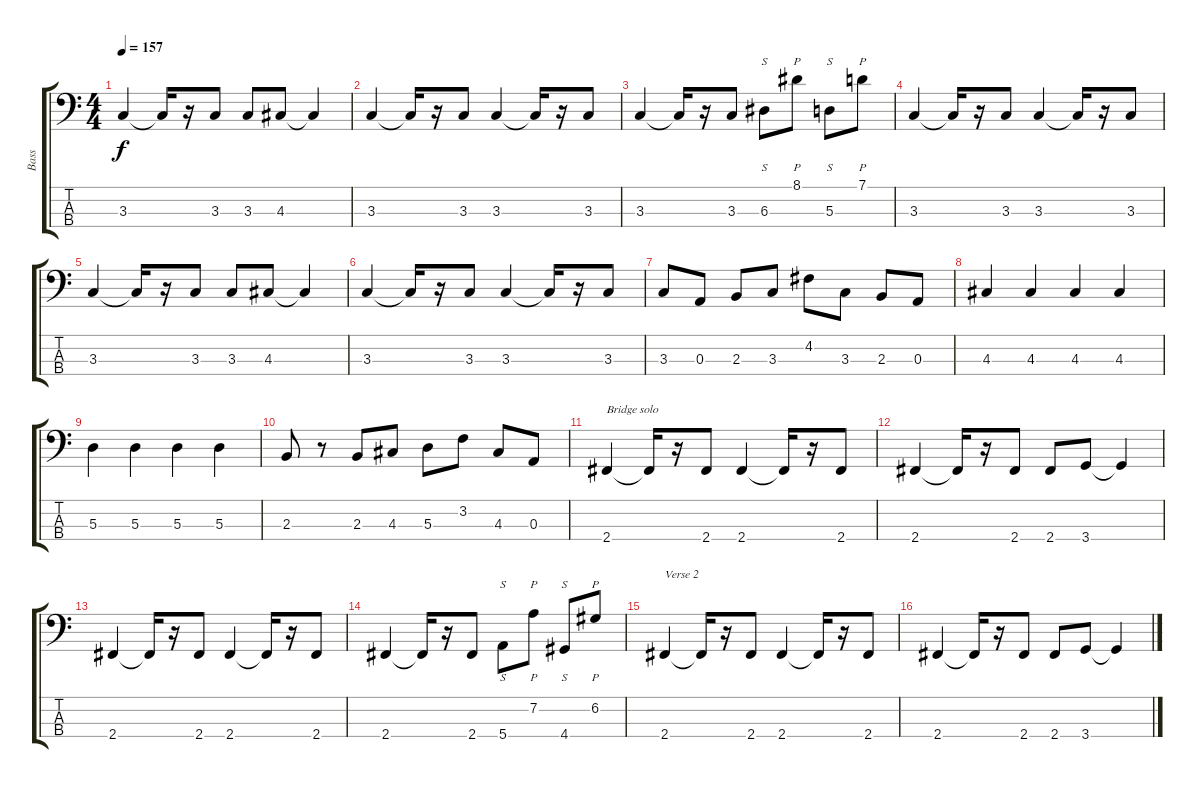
\track ("Bass" "Bass") {instrument electricbassfinger}
\staff {score tabs}
\tuning (G2 D2 A1 E1) {hide}
\ts (4 4)
\tempo 157
\clef f4
\ks c
3.3.4{dy f} 3.3{t}.16 r.16 3.3.8 3.3.8 4.3.8 4.3{t}.4 |
3.3.4 3.3{t}.16 r.16 3.3.8 3.3.4 3.3{t}.16 r.16 3.3.8 |
3.3.4 3.3{t}.16 r.16 3.3.8 6.3.8{s} 8.1.8{p} 5.3.8{s} 7.1.8{p} |
3.3.4 3.3{t}.16 r.16 3.3.8 3.3.4 3.3{t}.16 r.16 3.3.8 |
3.3.4 3.3{t}.16 r.16 3.3.8 3.3.8 4.3.8 4.3{t}.4 |
3.3.4 3.3{t}.16 r.16 3.3.8 3.3.4 3.3{t}.16 r.16 3.3.8 |
3.3.8 0.3.8 2.3.8 3.3.8 4.2.8 3.3.8 2.3.8 0.3.8 |
4.3.4 4.3.4 4.3.4 4.3.4 |
5.3.4 5.3.4 5.3.4 5.3.4 |
2.3.8 r.8 2.3.8 4.3.8 5.3.8 3.2.8 4.3.8 0.3.8 |
2.4.4{txt "Bridge solo"} 2.4{t}.16 r.16 2.4.8 2.4.4 2.4{t}.16 r.16 2.4.8 |
2.4.4 2.4{t}.16 r.16 2.4.8 2.4.8 3.4.8 3.4{t}.4 |
2.4.4 2.4{t}.16 r.16 2.4.8 2.4.4 2.4{t}.16 r.16 2.4.8 |
2.4.4 2.4{t}.16 r.16 2.4.8 5.4.8{s} 7.2.8{p} 4.4.8{s} 6.2.8{p} |
2.4.4{txt "Verse 2"} 2.4{t}.16 r.16 2.4.8 2.4.4 2.4{t}.16 r.16 2.4.8 |
2.4.4 2.4{t}.16 r.16 2.4.8 2.4.8 3.4.8 3.4{t}.4
